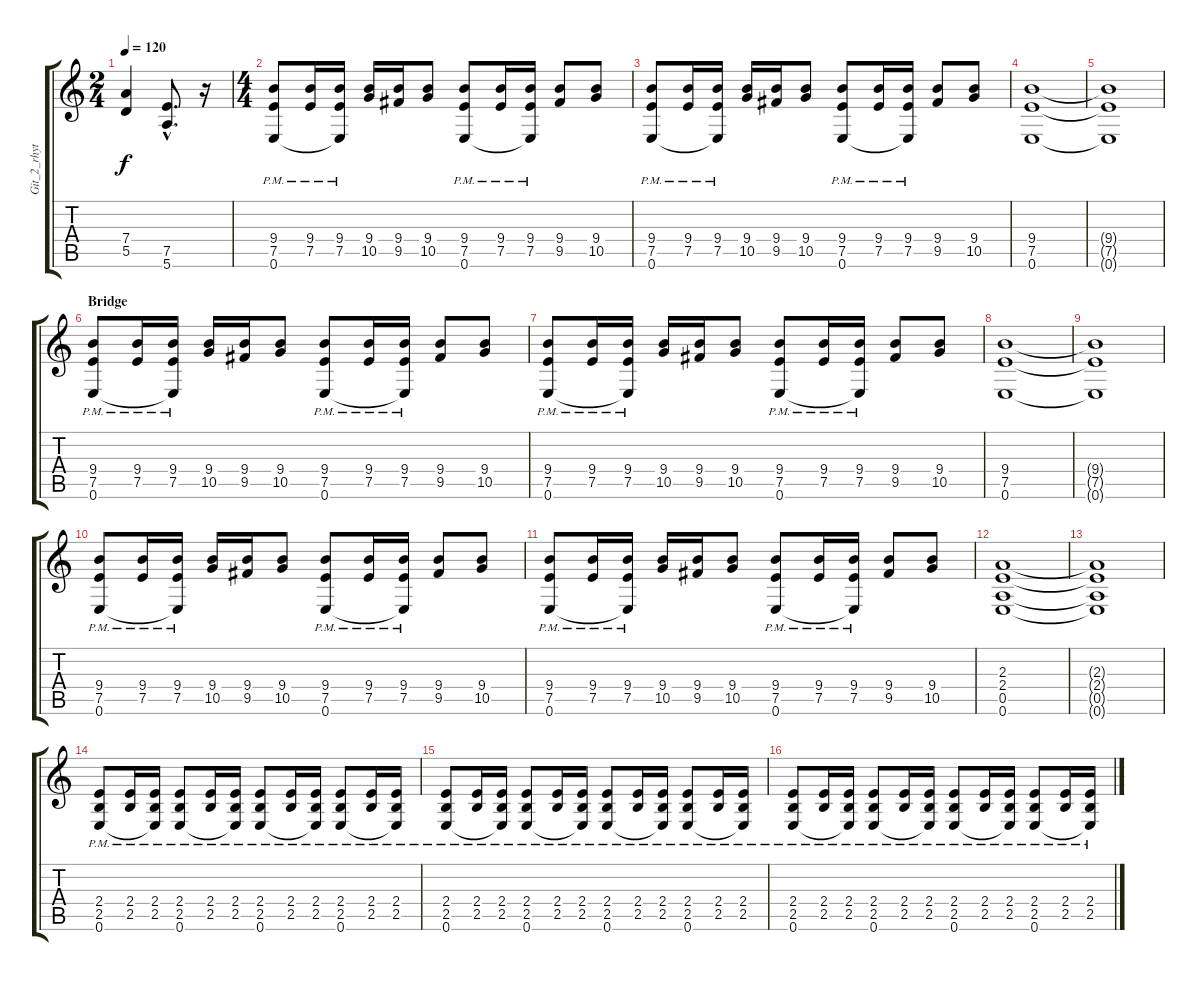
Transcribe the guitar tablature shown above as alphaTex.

\track ("Git_2_rhytm" "Git_2_rhyt") {instrument distortionguitar}
\staff {score tabs}
\tuning (E4 B3 G3 D3 A2 E2) {hide}
\ts (2 4)
\tempo 120
\clef g2
\ks c
(7.4 5.5).4{dy f instrument distortionguitar} (7.5{hac} 5.6{hac}).8{d} r.16 |
\ts (4 4)
(9.4{pm} 7.5{pm} 0.6).8 (9.4{pm} 7.5{pm}).16 (9.4{pm} 7.5{pm} 0.6{t}).16 (9.4 10.5).16 (9.4 9.5).16 (9.4 10.5).8 (9.4{pm} 7.5{pm} 0.6).8 (9.4{pm} 7.5{pm}).16 (9.4{pm} 7.5{pm} 0.6{t}).16 (9.4 9.5).8 (9.4 10.5).8 |
(9.4{pm} 7.5{pm} 0.6).8 (9.4{pm} 7.5{pm}).16 (9.4{pm} 7.5{pm} 0.6{t}).16 (9.4 10.5).16 (9.4 9.5).16 (9.4 10.5).8 (9.4{pm} 7.5{pm} 0.6).8 (9.4{pm} 7.5{pm}).16 (9.4{pm} 7.5{pm} 0.6{t}).16 (9.4 9.5).8 (9.4 10.5).8 |
(9.4 7.5 0.6).1 |
(9.4{t} 7.5{t} 0.6{t}).1 |
\section ("" "Bridge")
(9.4{pm} 7.5{pm} 0.6).8 (9.4{pm} 7.5{pm}).16 (9.4{pm} 7.5{pm} 0.6{t}).16 (9.4 10.5).16 (9.4 9.5).16 (9.4 10.5).8 (9.4{pm} 7.5{pm} 0.6).8 (9.4{pm} 7.5{pm}).16 (9.4{pm} 7.5{pm} 0.6{t}).16 (9.4 9.5).8 (9.4 10.5).8 |
(9.4{pm} 7.5{pm} 0.6).8 (9.4{pm} 7.5{pm}).16 (9.4{pm} 7.5{pm} 0.6{t}).16 (9.4 10.5).16 (9.4 9.5).16 (9.4 10.5).8 (9.4{pm} 7.5{pm} 0.6).8 (9.4{pm} 7.5{pm}).16 (9.4{pm} 7.5{pm} 0.6{t}).16 (9.4 9.5).8 (9.4 10.5).8 |
(9.4 7.5 0.6).1 |
(9.4{t} 7.5{t} 0.6{t}).1 |
(9.4{pm} 7.5{pm} 0.6).8 (9.4{pm} 7.5{pm}).16 (9.4{pm} 7.5{pm} 0.6{t}).16 (9.4 10.5).16 (9.4 9.5).16 (9.4 10.5).8 (9.4{pm} 7.5{pm} 0.6).8 (9.4{pm} 7.5{pm}).16 (9.4{pm} 7.5{pm} 0.6{t}).16 (9.4 9.5).8 (9.4 10.5).8 |
(9.4{pm} 7.5{pm} 0.6).8 (9.4{pm} 7.5{pm}).16 (9.4{pm} 7.5{pm} 0.6{t}).16 (9.4 10.5).16 (9.4 9.5).16 (9.4 10.5).8 (9.4{pm} 7.5{pm} 0.6).8 (9.4{pm} 7.5{pm}).16 (9.4{pm} 7.5{pm} 0.6{t}).16 (9.4 9.5).8 (9.4 10.5).8 |
(2.3 2.4 0.5 0.6).1 |
(2.3{t} 2.4{t} 0.5{t} 0.6{t}).1 |
(2.4{pm} 2.5{pm} 0.6).8 (2.4{pm} 2.5{pm}).16 (2.4{pm} 2.5{pm} 0.6{t}).16 (2.4{pm} 2.5{pm} 0.6).8 (2.4{pm} 2.5{pm}).16 (2.4{pm} 2.5{pm} 0.6{t}).16 (2.4{pm} 2.5{pm} 0.6).8 (2.4{pm} 2.5{pm}).16 (2.4{pm} 2.5{pm} 0.6{t}).16 (2.4{pm} 2.5{pm} 0.6).8 (2.4{pm} 2.5{pm}).16 (2.4{pm} 2.5{pm} 0.6{t}).16 |
(2.4{pm} 2.5{pm} 0.6).8 (2.4{pm} 2.5{pm}).16 (2.4{pm} 2.5{pm} 0.6{t}).16 (2.4{pm} 2.5{pm} 0.6).8 (2.4{pm} 2.5{pm}).16 (2.4{pm} 2.5{pm} 0.6{t}).16 (2.4{pm} 2.5{pm} 0.6).8 (2.4{pm} 2.5{pm}).16 (2.4{pm} 2.5{pm} 0.6{t}).16 (2.4{pm} 2.5{pm} 0.6).8 (2.4{pm} 2.5{pm}).16 (2.4{pm} 2.5{pm} 0.6{t}).16 |
(2.4{pm} 2.5{pm} 0.6).8 (2.4{pm} 2.5{pm}).16 (2.4{pm} 2.5{pm} 0.6{t}).16 (2.4{pm} 2.5{pm} 0.6).8 (2.4{pm} 2.5{pm}).16 (2.4{pm} 2.5{pm} 0.6{t}).16 (2.4{pm} 2.5{pm} 0.6).8 (2.4{pm} 2.5{pm}).16 (2.4{pm} 2.5{pm} 0.6{t}).16 (2.4{pm} 2.5{pm} 0.6).8 (2.4{pm} 2.5{pm}).16 (2.4{pm} 2.5{pm} 0.6{t}).16
